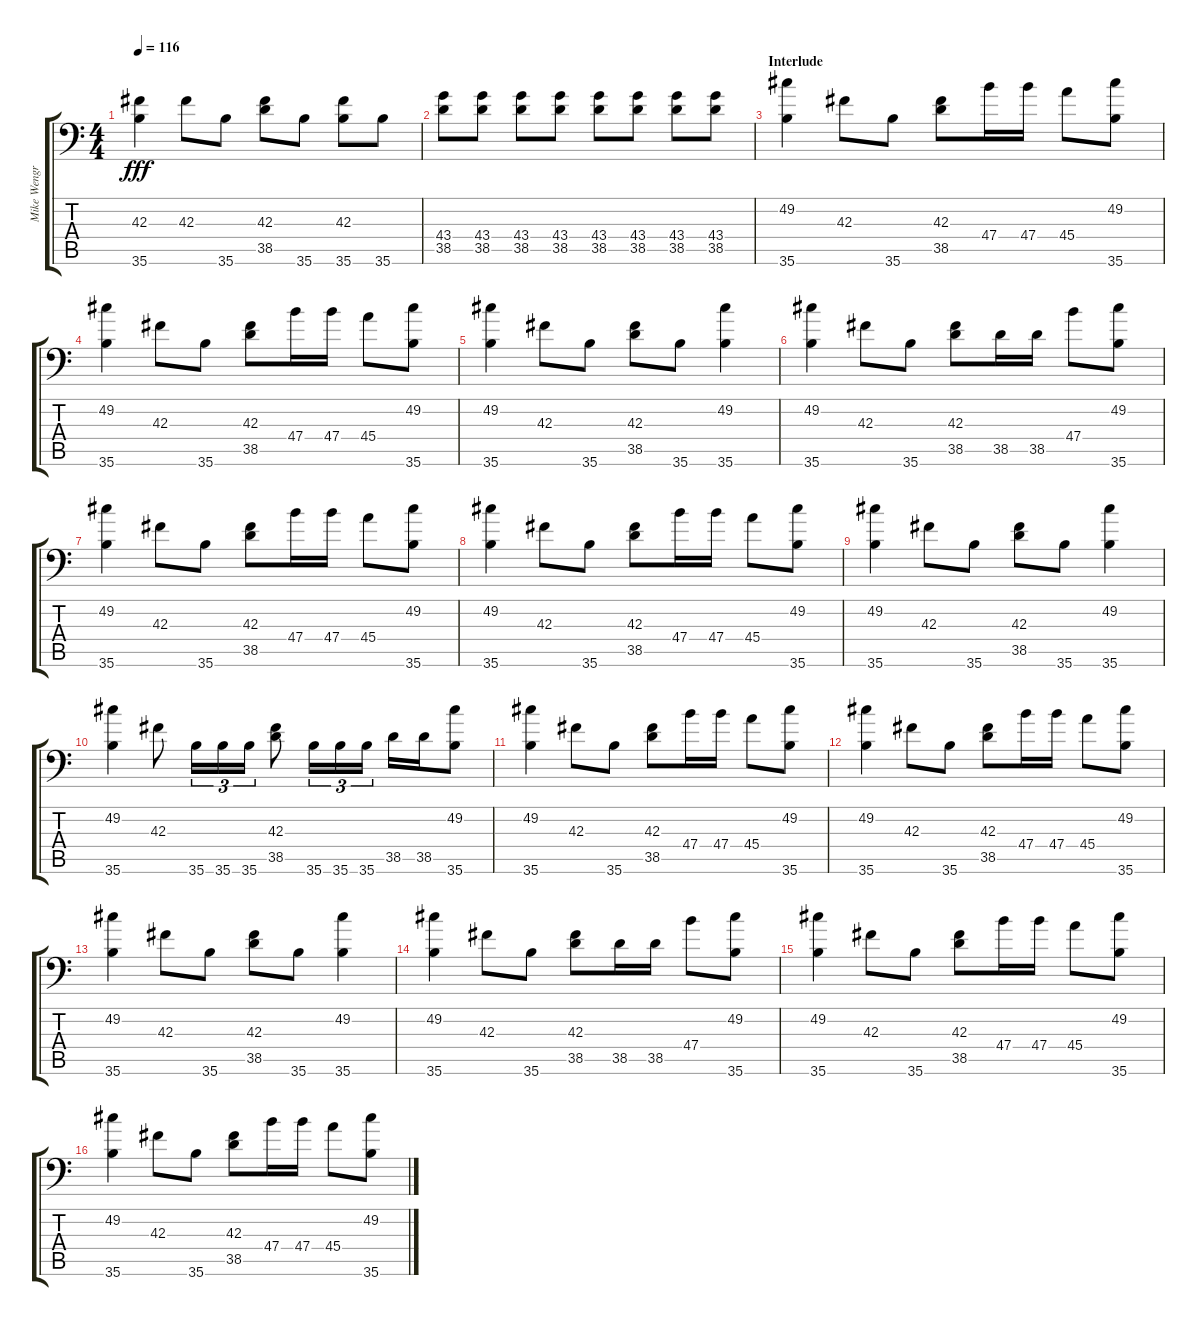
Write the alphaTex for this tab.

\track ("Mike Wengren (Drums)" "Mike Wengr") {instrument acousticgrandpiano}
\staff {score tabs}
\tuning (C-1 C-1 C-1 C-1 C-1 C-1) {hide}
\ts (4 4)
\tempo 116
\clef f4
\ks c
(42.3 35.6).4{dy fff} 42.3.8 35.6.8 (42.3 38.5).8 35.6.8 (42.3 35.6).8 35.6.8 |
(43.4 38.5).8 (43.4 38.5).8 (43.4 38.5).8 (43.4 38.5).8 (43.4 38.5).8 (43.4 38.5).8 (43.4 38.5).8 (43.4 38.5).8 |
\section ("" "Interlude")
(49.2 35.6).4 42.3.8 35.6.8 (42.3 38.5).8 47.4.16 47.4.16 45.4.8 (49.2 35.6).8 |
(49.2 35.6).4 42.3.8 35.6.8 (42.3 38.5).8 47.4.16 47.4.16 45.4.8 (49.2 35.6).8 |
(49.2 35.6).4 42.3.8 35.6.8 (42.3 38.5).8 35.6.8 (49.2 35.6).4 |
(49.2 35.6).4 42.3.8 35.6.8 (42.3 38.5).8 38.5.16 38.5.16 47.4.8 (49.2 35.6).8 |
(49.2 35.6).4 42.3.8 35.6.8 (42.3 38.5).8 47.4.16 47.4.16 45.4.8 (49.2 35.6).8 |
(49.2 35.6).4 42.3.8 35.6.8 (42.3 38.5).8 47.4.16 47.4.16 45.4.8 (49.2 35.6).8 |
(49.2 35.6).4 42.3.8 35.6.8 (42.3 38.5).8 35.6.8 (49.2 35.6).4 |
(49.2 35.6).4 42.3.8 35.6.16{tu (3 2)} 35.6.16{tu (3 2)} 35.6.16{tu (3 2)} (42.3 38.5).8 35.6.16{tu (3 2)} 35.6.16{tu (3 2)} 35.6.16{tu (3 2)} 38.5.16 38.5.16 (49.2 35.6).8 |
(49.2 35.6).4 42.3.8 35.6.8 (42.3 38.5).8 47.4.16 47.4.16 45.4.8 (49.2 35.6).8 |
(49.2 35.6).4 42.3.8 35.6.8 (42.3 38.5).8 47.4.16 47.4.16 45.4.8 (49.2 35.6).8 |
(49.2 35.6).4 42.3.8 35.6.8 (42.3 38.5).8 35.6.8 (49.2 35.6).4 |
(49.2 35.6).4 42.3.8 35.6.8 (42.3 38.5).8 38.5.16 38.5.16 47.4.8 (49.2 35.6).8 |
(49.2 35.6).4 42.3.8 35.6.8 (42.3 38.5).8 47.4.16 47.4.16 45.4.8 (49.2 35.6).8 |
(49.2 35.6).4 42.3.8 35.6.8 (42.3 38.5).8 47.4.16 47.4.16 45.4.8 (49.2 35.6).8
